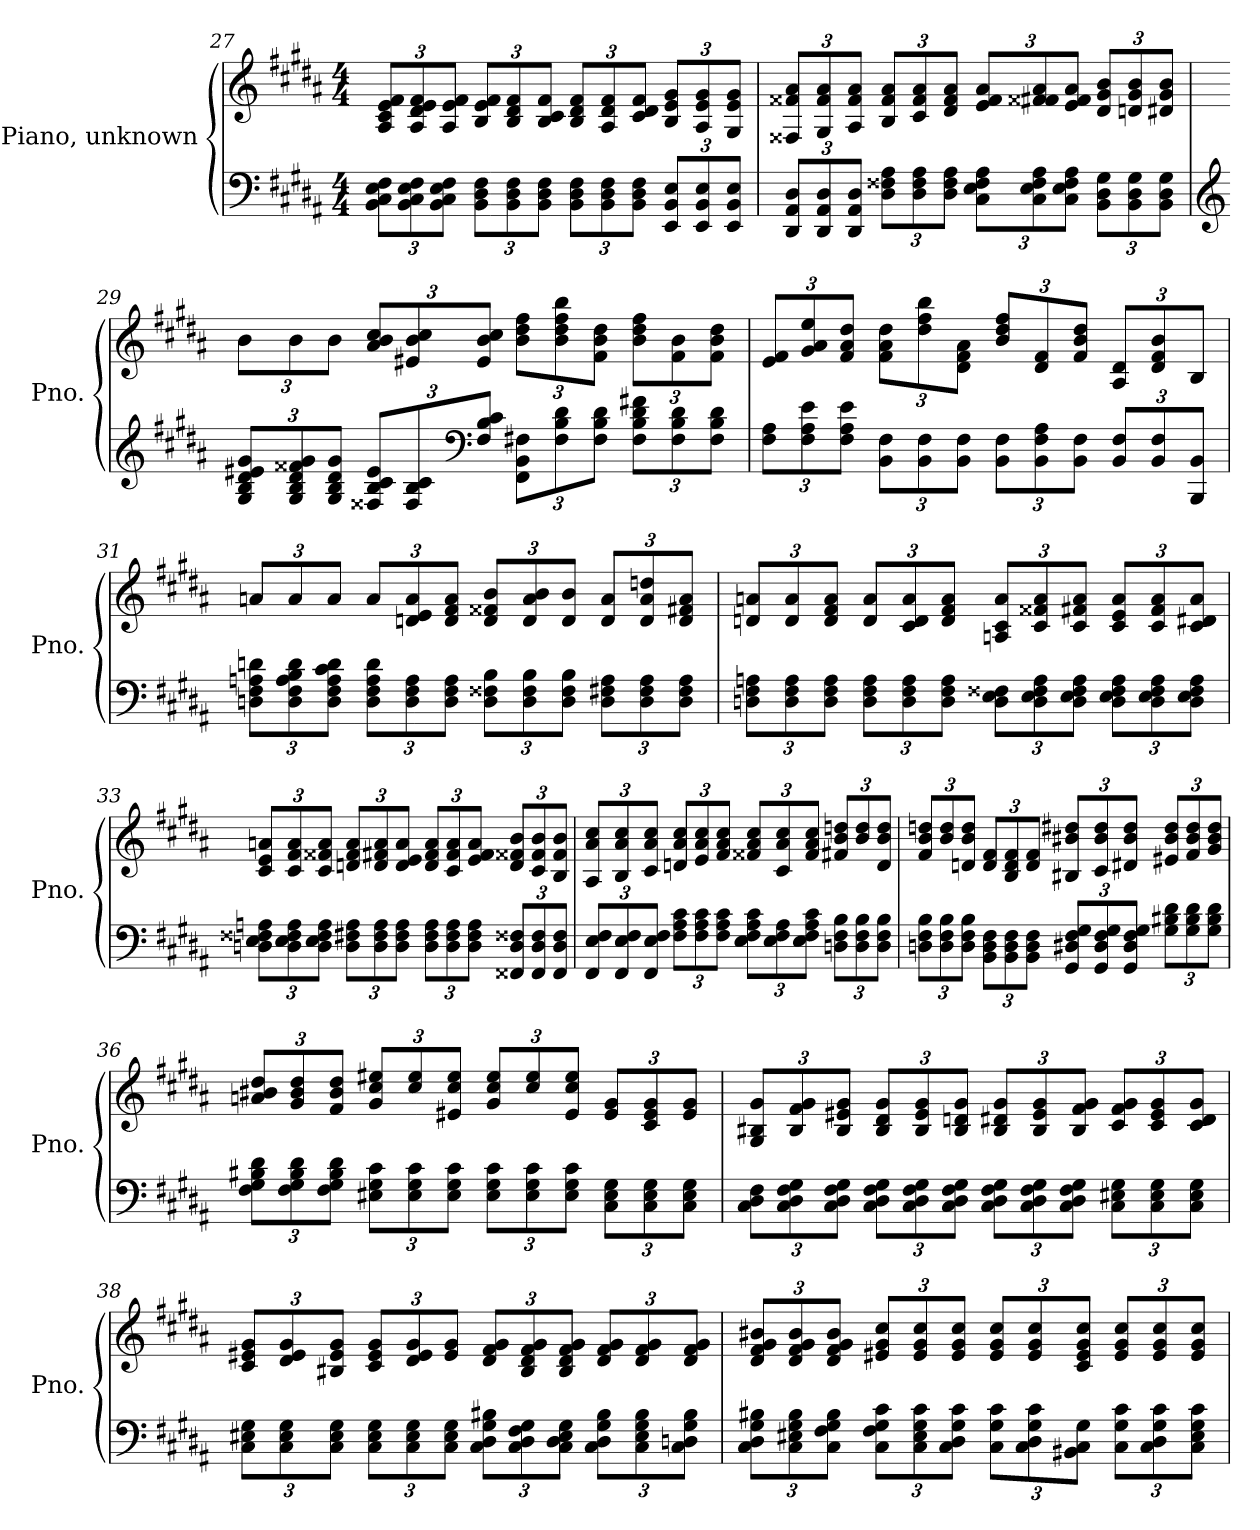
**kern	**kern
*part1	*part1
*staff2	*staff1
*I"Piano, unknown	*
*I'Pno.	*
!!LO:LB:g=z
*clefF4	*clefG2
*k[f#c#g#d#a#]	*k[f#c#g#d#a#]
*M4/4	*M4/4
*Xbrackettup	*Xbrackettup
=27	=27
12BB\ 12C#\ 12E\ 12F#\L	12A#/ 12c#/ 12e/ 12f#/L
12BB\ 12C#\ 12E\ 12F#\	12A#/ 12d#/ 12e/ 12f#/
12BB\ 12C#\ 12E\ 12F#\J	12A#/ 12e/ 12f#/J
12BB\ 12D#\ 12F#\L	12B/ 12e/ 12f#/L
12BB\ 12D#\ 12F#\	12B/ 12d#/ 12f#/
12BB\ 12D#\ 12F#\J	12B/ 12c#/ 12f#/J
12BB\ 12D#\ 12F#\L	12B/ 12d#/ 12f#/L
12BB\ 12D#\ 12F#\	12A#/ 12d#/ 12f#/
12BB\ 12D#\ 12F#\J	12c#/ 12d#/ 12f#/J
12EE/ 12BB/ 12E/L	12B/ 12e/ 12g#/L
12EE/ 12BB/ 12E/	12A#/ 12e/ 12g#/
12EE/ 12BB/ 12E/J	12G#/ 12e/ 12g#/J
=28	=28
12DD#/ 12AA#/ 12D#/L	12F##X/ 12f##X/ 12a#/L
12DD#/ 12AA#/ 12D#/	12G#/ 12f##/ 12a#/
12DD#/ 12AA#/ 12D#/J	12A#/ 12f##/ 12a#/J
12D#\ 12F##X\ 12A#\L	12B/ 12f##/ 12a#/L
12D#\ 12F##\ 12A#\	12c#/ 12f##/ 12a#/
12D#\ 12F##\ 12A#\J	12d#/ 12f##/ 12a#/J
12C#\ 12E\ 12F##\ 12A#\L	12e/ 12f##/ 12a#/L
12C#\ 12E\ 12F##\ 12A#\	12f#X/ 12f##X/ 12a#/
12C#\ 12E\ 12F##\ 12A#\J	12e/ 12f##/ 12a#/J
12BB\ 12D#\ 12G#\L	12d#/ 12g#/ 12b/L
12BB\ 12D#\ 12G#\	12dn/ 12g#/ 12b/
12BB\ 12D#\ 12G#\J	12d#X/ 12g#/ 12b/J
!!LO:LB:g=z
=29	=29
*clefG2	*
12G#/ 12B/ 12d#/ 12e#X/ 12g#/L	12b\L
12G#/ 12B/ 12d#/ 12f##X/ 12g#/	12b\
12G#/ 12B/ 12d#/ 12g#/J	12b\J
12F##X/ 12B/ 12c#/ 12e#/L	12a#/ 12b/ 12cc#/L
12F##/ 12B/ 12c#/	12e#X/ 12b/ 12cc#/
*clefF4	*
12F##/ 12B/ 12c#/J	12e#/ 12b/ 12cc#/J
12FF#\ 12BB\ 12F#X\L	12b\ 12dd#\ 12ff#\L
12F#\ 12B\ 12d#\	12b\ 12dd#\ 12ff#\ 12bb\
12F#\ 12B\ 12d#\J	12f#\ 12b\ 12dd#\J
12F#\ 12B\ 12d#\ 12f#X\L	12b\ 12dd#\ 12ff#\L
12F#\ 12B\ 12d#\	12f#\ 12b\
12F#\ 12B\ 12d#\J	12f#\ 12b\ 12dd#\J
=30	=30
12F#\ 12A#\L	12e/ 12f#/L
12F#\ 12A#\ 12e\	12g#/ 12a#/ 12ee/
12F#\ 12A#\ 12e\J	12f#/ 12a#/ 12dd#/J
12BB\ 12F#\L	12f#\ 12a#\ 12dd#\L
12BB\ 12F#\	12dd#\ 12ff#\ 12bb\
12BB\ 12F#\J	12d#\ 12f#\ 12a#\J
12BB\ 12F#\L	12b/ 12dd#/ 12ff#/L
12BB\ 12F#\ 12A#\	12d#/ 12f#/
12BB\ 12F#\J	12f#/ 12b/ 12dd#/J
12BB/ 12F#/L	12A#/ 12d#/L
12BB/ 12F#/	12d#/ 12f#/ 12b/
12BBB/ 12BB/J	12B/J
!!LO:LB:g=z
=31	=31
12Dn\ 12F#\ 12An\ 12dn\L	12an/L
12D\ 12F#\ 12A\ 12B\ 12d\	12a/
12D\ 12F#\ 12A\ 12c#\ 12d\J	12a/J
12D\ 12F#\ 12A\ 12d\L	12a/L
12D\ 12F#\ 12A\	12dn/ 12e/ 12a/
12D\ 12F#\ 12A\J	12d/ 12f#/ 12a/J
12D\ 12F##X\ 12B\L	12d/ 12f##X/ 12b/L
12D\ 12F##\ 12B\	12d/ 12a/ 12b/
12D\ 12F##\ 12B\J	12d/ 12b/J
12D\ 12F#X\ 12A\L	12d/ 12a/L
12D\ 12F#\ 12A\	12d/ 12a/ 12ddn/
12D\ 12F#\ 12A\J	12d/ 12f#X/ 12a/J
=32	=32
12Dn\ 12F#\ 12An\L	12dn/ 12an/L
12D\ 12F#\ 12A\	12d/ 12a/
12D\ 12F#\ 12A\J	12d/ 12f#/ 12a/J
12D\ 12F#\ 12A\L	12d/ 12a/L
12D\ 12F#\ 12A\	12c#/ 12d/ 12a/
12D\ 12F#\ 12A\J	12d/ 12f#/ 12a/J
12D\ 12E\ 12F##X\L	12An/ 12c#/ 12a/L
12D\ 12E\ 12F##\ 12A\	12c#/ 12f##X/ 12a/
12D\ 12E\ 12F##\ 12A\J	12c#/ 12f#X/ 12a/J
12D\ 12E\ 12F##\ 12A\L	12c#/ 12e/ 12a/L
12D\ 12E\ 12F##\ 12A\	12c#/ 12f#/ 12a/
12D\ 12E\ 12F##\ 12A\J	12c#/ 12d#X/ 12a/J
!!LO:LB:g=z
=33	=33
12Dn\ 12E\ 12F##X\ 12An\L	12c#/ 12e/ 12an/L
12D\ 12E\ 12F##\ 12A\	12c#/ 12f#/ 12a/
12D\ 12E\ 12F##\ 12A\J	12c#/ 12f##X/ 12a/J
12D\ 12F#X\ 12A\L	12dn/ 12f##/ 12a/L
12D\ 12F#\ 12A\	12d/ 12f#X/ 12a/
12D\ 12F#\ 12A\J	12d/ 12e/ 12a/J
12D\ 12F#\ 12A\L	12d/ 12f#/ 12a/L
12D\ 12F#\ 12A\	12c#/ 12f#/ 12a/
12D\ 12F#\ 12A\J	12e/ 12f#/ 12a/J
12FF##X/ 12D/ 12F##X/L	12d/ 12f##X/ 12b/L
12FF##/ 12D/ 12F##/	12c#/ 12f##/ 12b/
12FF##/ 12D/ 12F##/J	12B/ 12f##/ 12b/J
=34	=34
12FF#/ 12E/ 12F#/L	12A#/ 12a#/ 12cc#/L
12FF#/ 12E/ 12F#/	12B/ 12a#/ 12cc#/
12FF#/ 12E/ 12F#/J	12c#/ 12a#/ 12cc#/J
12F#\ 12A#\ 12c#\L	12dn/ 12a#/ 12cc#/L
12F#\ 12A#\ 12c#\	12e/ 12a#/ 12cc#/
12F#\ 12A#\ 12c#\J	12f#/ 12a#/ 12cc#/J
12E\ 12F#\ 12A#\ 12c#\L	12f##X/ 12a#/ 12cc#/L
12E\ 12F#\ 12A#\	12c#/ 12a#/ 12cc#/
12E\ 12F#\ 12A#\ 12c#\J	12f##/ 12a#/ 12cc#/J
12Dn\ 12F#\ 12B\L	12f#X/ 12b/ 12ddn/L
12D\ 12F#\ 12B\	12b/ 12dd/
12D\ 12F#\ 12B\J	12d/ 12b/ 12dd/J
!!LO:LB:g=z
=35	=35
12Dn\ 12F#\ 12B\L	12f#/ 12b/ 12ddn/L
12D\ 12F#\ 12B\	12b/ 12dd/
12D\ 12F#\ 12B\J	12dn/ 12b/ 12dd/J
12BB\ 12D\ 12F#\L	12d/ 12f#/L
12BB\ 12D\ 12F#\	12B/ 12d/ 12f#/
12BB\ 12D\ 12F#\J	12d/ 12f#/J
12GG#/ 12D#X/ 12F#/ 12G#/L	12B#X/ 12b#X/ 12dd#X/L
12GG#/ 12D#/ 12F#/ 12G#/	12c#/ 12b#/ 12dd#/
12GG#/ 12D#/ 12F#/ 12G#/J	12d#X/ 12b#/ 12dd#/J
12G#\ 12B#X\ 12d#\L	12e#X/ 12b#/ 12dd#/L
12G#\ 12B#\ 12d#\	12f#/ 12b#/ 12dd#/
12G#\ 12B#\ 12d#\J	12g#/ 12b#/ 12dd#/J
=36	=36
12F#\ 12G#\ 12B#X\ 12d#\L	12an/ 12b#X/ 12dd#/L
12F#\ 12G#\ 12B#\ 12d#\	12g#/ 12b#/ 12dd#/
12F#\ 12G#\ 12B#\ 12d#\J	12f#/ 12b#/ 12dd#/J
12E#X\ 12G#\ 12c#\L	12g#/ 12cc#/ 12ee#X/L
12E#\ 12G#\ 12c#\	12cc#/ 12ee#/
12E#\ 12G#\ 12c#\J	12e#X/ 12cc#/ 12ee#/J
12E#\ 12G#\ 12c#\L	12g#/ 12cc#/ 12ee#/L
12E#\ 12G#\ 12c#\	12cc#/ 12ee#/
12E#\ 12G#\ 12c#\J	12e#/ 12cc#/ 12ee#/J
12C#\ 12E#\ 12G#\L	12e#/ 12g#/L
12C#\ 12E#\ 12G#\	12c#/ 12e#/ 12g#/
12C#\ 12E#\ 12G#\J	12e#/ 12g#/J
!!LO:PB:g=z
=37	=37
12C#\ 12D#\ 12F#\L	12G#/ 12B#X/ 12g#/L
12C#\ 12D#\ 12F#\ 12G#\	12B#/ 12f#/ 12g#/
12C#\ 12D#\ 12F#\ 12G#\J	12B#/ 12e#X/ 12g#/J
12C#\ 12D#\ 12F#\ 12G#\L	12B#/ 12d#/ 12g#/L
12C#\ 12D#\ 12F#\ 12G#\	12B#/ 12e#/ 12g#/
12C#\ 12D#\ 12F#\ 12G#\J	12B#/ 12dn/ 12g#/J
12C#\ 12D#\ 12F#\ 12G#\L	12B#/ 12d#X/ 12g#/L
12C#\ 12D#\ 12F#\ 12G#\	12B#/ 12e#/ 12g#/
12C#\ 12D#\ 12F#\ 12G#\J	12B#/ 12f#/ 12g#/J
12C#\ 12E#X\ 12G#\L	12c#/ 12f#/ 12g#/L
12C#\ 12E#\ 12G#\	12c#/ 12e#/ 12g#/
12C#\ 12E#\ 12G#\J	12c#/ 12d#/ 12g#/J
=38	=38
12C#\ 12E#X\ 12G#\L	12c#/ 12e#X/ 12g#/L
12C#\ 12E#\ 12G#\	12d#/ 12e#/ 12g#/
12C#\ 12E#\ 12G#\J	12B#X/ 12e#/ 12g#/J
12C#\ 12E#\ 12G#\L	12c#/ 12e#/ 12g#/L
12C#\ 12E#\ 12G#\	12d#/ 12e#/ 12g#/
12C#\ 12E#\ 12G#\J	12e#/ 12g#/J
12C#\ 12D#\ 12G#\ 12B#X\L	12d#/ 12f#/ 12g#/L
12C#\ 12D#\ 12F#\ 12G#\	12B#/ 12d#/ 12f#/ 12g#/
12C#\ 12D#\ 12E#\ 12G#\J	12B#/ 12d#/ 12f#/ 12g#/J
12C#\ 12D#\ 12G#\ 12B#\L	12d#/ 12f#/ 12g#/L
12C#\ 12E#\ 12G#\ 12B#\	12d#/ 12f#/ 12g#/
12C#\ 12Dn\ 12G#\ 12B#\J	12d#/ 12f#/ 12g#/J
!!LO:LB:g=z
=39	=39
12C#\ 12D#\ 12G#\ 12B#X\L	12d#/ 12f#/ 12g#/ 12b#X/L
12C#\ 12E#X\ 12G#\ 12B#\	12d#/ 12f#/ 12g#/ 12b#/
12C#\ 12F#\ 12G#\ 12B#\J	12d#/ 12f#/ 12g#/ 12b#/J
12C#\ 12F#\ 12G#\ 12c#\L	12e#X/ 12g#/ 12cc#/L
12C#\ 12E#\ 12G#\ 12c#\	12e#/ 12g#/ 12cc#/
12C#\ 12D#\ 12G#\ 12c#\J	12e#/ 12g#/ 12cc#/J
12C#\ 12G#\ 12c#\L	12e#/ 12g#/ 12cc#/L
12C#\ 12D#\ 12G#\ 12c#\	12e#/ 12g#/ 12cc#/
12BB#X\ 12C#\ 12G#\J	12c#/ 12e#/ 12g#/ 12cc#/J
12C#\ 12G#\ 12c#\L	12e#/ 12g#/ 12cc#/L
12C#\ 12D#\ 12G#\ 12c#\	12e#/ 12g#/ 12cc#/
12C#\ 12E#\ 12G#\ 12c#\J	12e#/ 12g#/ 12cc#/J
=	=
*-	*-
